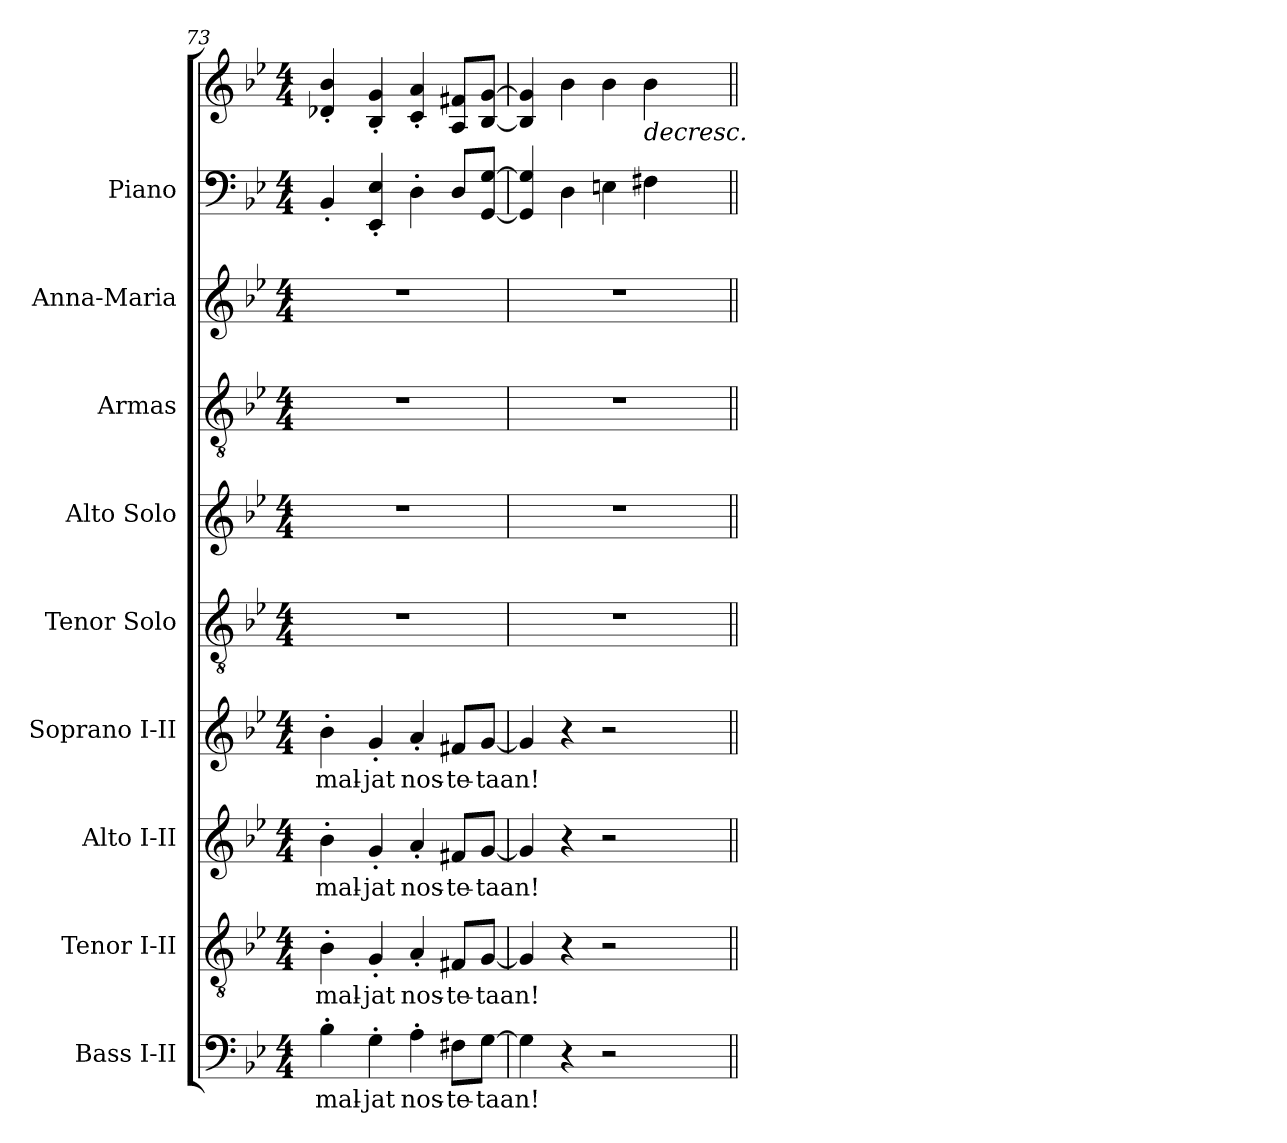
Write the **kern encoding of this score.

**kern	**text	**kern	**text	**kern	**text	**kern	**text	**kern	**kern	**kern	**kern	**kern	**kern	**dynam
*part9	*part9	*part8	*part8	*part7	*part7	*part6	*part6	*part5	*part4	*part3	*part2	*part1	*part1	*part1
*staff10	*staff10	*staff9	*staff9	*staff8	*staff8	*staff7	*staff7	*staff6	*staff5	*staff4	*staff3	*staff2	*staff1	*staff1/2
*I"Bass I-II	*	*I"Tenor I-II	*	*I"Alto I-II	*	*I"Soprano I-II	*	*I"Tenor Solo	*I"Alto Solo	*I"Armas	*I"Anna-Maria	*I"Piano	*	*
*I'B.	*	*I'T.	*	*I'A.	*	*I'S.	*	*I'T. Solo	*I'A. Solo	*I'Armas	*I'A-M	*I'Pno.	*	*
*clefF4	*	*clefGv2	*	*clefG2	*	*clefG2	*	*clefGv2	*clefG2	*clefGv2	*clefG2	*clefF4	*clefG2	*
*	*	*ITrd7c12	*	*	*	*	*	*ITrd7c12	*	*ITrd7c12	*	*	*	*
*k[b-e-]	*	*k[b-e-]	*	*k[b-e-]	*	*k[b-e-]	*	*k[b-e-]	*k[b-e-]	*k[b-e-]	*k[b-e-]	*k[b-e-]	*k[b-e-]	*
*B-:	*	*B-:	*	*B-:	*	*B-:	*	*B-:	*B-:	*B-:	*B-:	*B-:	*B-:	*
*M4/4	*	*M4/4	*	*M4/4	*	*M4/4	*	*M4/4	*M4/4	*M4/4	*M4/4	*M4/4	*M4/4	*
=73	=73	=73	=73	=73	=73	=73	=73	=73	=73	=73	=73	=73	=73	=73
!	!LO:LY:b:color=#000000	!	!	!	!	!	!	!	!	!	!	!	!	!
!	!	!	!LO:LY:b:color=#000000	!	!	!	!	!	!	!	!	!	!	!
!	!	!	!	!	!LO:LY:b:color=#000000	!	!	!	!	!	!	!	!	!
!	!	!	!	!	!	!	!LO:LY:b:color=#000000	!	!	!	!	!	!	!
4B-'i\	mal-	4BB-'i\	mal-	4b-'i\	mal-	4b-'i\	mal-	1r	1r	1r	1r	4BB-'i/	4d-Xi/' 4b-i'	.
!	!LO:LY:b:color=#000000	!	!	!	!	!	!	!	!	!	!	!	!	!
!	!	!	!LO:LY:b:color=#000000	!	!	!	!	!	!	!	!	!	!	!
!	!	!	!	!	!LO:LY:b:color=#000000	!	!	!	!	!	!	!	!	!
!	!	!	!	!	!	!	!LO:LY:b:color=#000000	!	!	!	!	!	!	!
4G'i\	-jat	4GG'i/	-jat	4g'i/	-jat	4g'i/	-jat	.	.	.	.	4EE-i/' 4E-i'	4B-i/' 4gi'	.
!	!LO:LY:b:color=#000000	!	!	!	!	!	!	!	!	!	!	!	!	!
!	!	!	!LO:LY:b:color=#000000	!	!	!	!	!	!	!	!	!	!	!
!	!	!	!	!	!LO:LY:b:color=#000000	!	!	!	!	!	!	!	!	!
!	!	!	!	!	!	!	!LO:LY:b:color=#000000	!	!	!	!	!	!	!
4A'i\	nos-	4AA'i/	nos-	4a'i/	nos-	4a'i/	nos-	.	.	.	.	4D'i\	4ci/' 4ai'	.
!	!LO:LY:b:color=#000000	!	!	!	!	!	!	!	!	!	!	!	!	!
!	!	!	!LO:LY:b:color=#000000	!	!	!	!	!	!	!	!	!	!	!
!	!	!	!	!	!LO:LY:b:color=#000000	!	!	!	!	!	!	!	!	!
!	!	!	!	!	!	!	!LO:LY:b:color=#000000	!	!	!	!	!	!	!
8F#Xi\L	-te-	8FF#Xi/L	-te-	8f#Xi/L	-te-	8f#Xi/L	-te-	.	.	.	.	8Di/L	8Ai/ 8f#XiL	.
!	!LO:LY:b:color=#000000	!	!	!	!	!	!	!	!	!	!	!	!	!
!	!	!	!LO:LY:b:color=#000000	!	!	!	!	!	!	!	!	!	!	!
!	!	!	!	!	!LO:LY:b:color=#000000	!	!	!	!	!	!	!	!	!
!	!	!	!	!	!	!	!LO:LY:b:color=#000000	!	!	!	!	!	!	!
[>8Gi\J	-taan!	[<8GGi/J	-taan!	[<8gi/J	-taan!	[<8gi/J	-taan!	.	.	.	.	[<8GGi/ [>8GiJ	[<8B-i/ [>8giJ	.
!!LO:PB:g=z
=74	=74	=74	=74	=74	=74	=74	=74	=74	=74	=74	=74	=74	=74	=74
4Gi\]	.	4GGi/]	.	4gi/]	.	4gi/]	.	1r	1r	1r	1r	4GGi/] 4Gi]	4B-i/] 4gi]	.
4r	.	4r	.	4r	.	4r	.	.	.	.	.	4Di\	4b-i	]
2r	.	2r	.	2r	.	2r	.	.	.	.	.	4Eni\	4b-i	.
!	!	!	!	!	!	!	!	!	!	!	!	!	!	!LO:HP:b
.	.	.	.	.	.	.	.	.	.	.	.	4F#Xi\	4b-i	>
=||	=||	=||	=||	=||	=||	=||	=||	=||	=||	=||	=||	=||	=||	=||
*-	*-	*-	*-	*-	*-	*-	*-	*-	*-	*-	*-	*-	*-	*-
